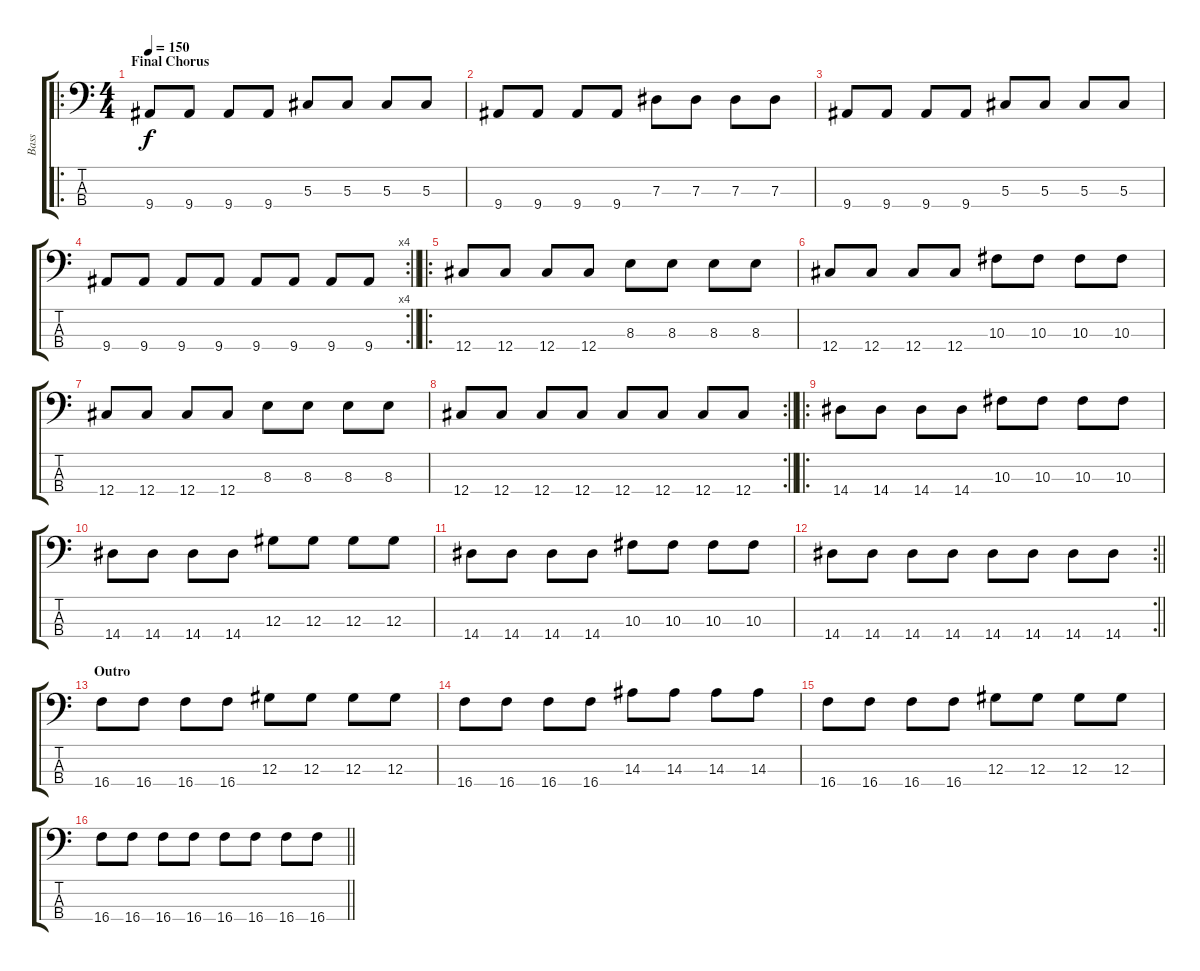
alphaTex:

\track ("Bass" "Bass") {instrument electricbassfinger}
\staff {score tabs}
\tuning (Gb2 Db2 Ab1 Db1) {hide}
\ro
\ts (4 4)
\section ("" "Final Chorus")
\tempo 150
\clef f4
\ks c
9.4.8{dy f} 9.4.8 9.4.8 9.4.8 5.3.8 5.3.8 5.3.8 5.3.8 |
9.4.8 9.4.8 9.4.8 9.4.8 7.3.8 7.3.8 7.3.8 7.3.8 |
9.4.8 9.4.8 9.4.8 9.4.8 5.3.8 5.3.8 5.3.8 5.3.8 |
\rc 4
\barLineRight lightlight
9.4.8 9.4.8 9.4.8 9.4.8 9.4.8 9.4.8 9.4.8 9.4.8 |
\ro
12.4.8 12.4.8 12.4.8 12.4.8 8.3.8 8.3.8 8.3.8 8.3.8 |
12.4.8 12.4.8 12.4.8 12.4.8 10.3.8 10.3.8 10.3.8 10.3.8 |
12.4.8 12.4.8 12.4.8 12.4.8 8.3.8 8.3.8 8.3.8 8.3.8 |
\rc 2
\barLineRight lightlight
12.4.8 12.4.8 12.4.8 12.4.8 12.4.8 12.4.8 12.4.8 12.4.8 |
\ro
14.4.8 14.4.8 14.4.8 14.4.8 10.3.8 10.3.8 10.3.8 10.3.8 |
14.4.8 14.4.8 14.4.8 14.4.8 12.3.8 12.3.8 12.3.8 12.3.8 |
14.4.8 14.4.8 14.4.8 14.4.8 10.3.8 10.3.8 10.3.8 10.3.8 |
\rc 2
\barLineRight lightlight
14.4.8 14.4.8 14.4.8 14.4.8 14.4.8 14.4.8 14.4.8 14.4.8 |
\section ("" "Outro")
16.4.8 16.4.8 16.4.8 16.4.8 12.3.8 12.3.8 12.3.8 12.3.8 |
16.4.8 16.4.8 16.4.8 16.4.8 14.3.8 14.3.8 14.3.8 14.3.8 |
16.4.8 16.4.8 16.4.8 16.4.8 12.3.8 12.3.8 12.3.8 12.3.8 |
\barLineRight lightlight
16.4.8 16.4.8 16.4.8 16.4.8 16.4.8 16.4.8 16.4.8 16.4.8
